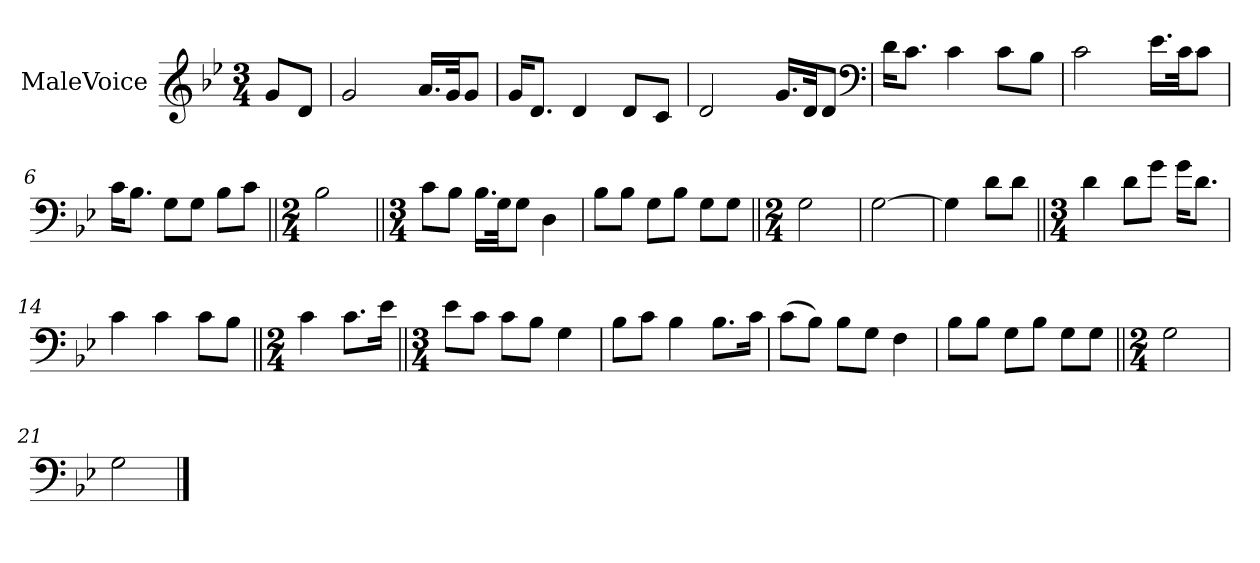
**kern
*part1
*staff1
*I"MaleVoice
*clefG2
*k[b-e-]
*M3/4
*MM116
=
8g/L
8d/J
=1
2g
16.a/LL
32g/Jk
8g/J
=2
16g/KL
8.d/J
4d
8d/L
8c/J
=3
2d
16.g/LL
32d/Jk
8d/J
*clefF4
=4
16d\KL
8.c\J
4c
8c\L
8B-\J
=5
2c
16.e-\LL
32c\Jk
8c\J
=6
16c\KL
8.B-\J
8G\L
8G\J
8B-\L
8c\J
=7||
*M2/4
2B-
=8||
*M3/4
8c\L
8B-\J
16.B-\LL
32G\Jk
8G\J
4D
=9
8B-\L
8B-\J
8G\L
8B-\J
8G\L
8G\J
=10||
*M2/4
2G
=11
[2G
=12
4G]
8d\L
8d\J
=13||
*M3/4
4d
8d\L
8g\J
16g\KL
8.d\J
=14
4c
4c
8c\L
8B-\J
=15||
*M2/4
4c
8.c\L
16e-\Jk
=16||
*M3/4
8e-\L
8c\J
8c\L
8B-\J
4G
=17
8B-\L
8c\J
4B-
8.B-\L
16c\Jk
=18
(8c\L
8B-\J)
8B-\L
8G\J
4F
=19
8B-\L
8B-\J
8G\L
8B-\J
8G\L
8G\J
=20||
*M2/4
2G
=21
2G
==
*-
